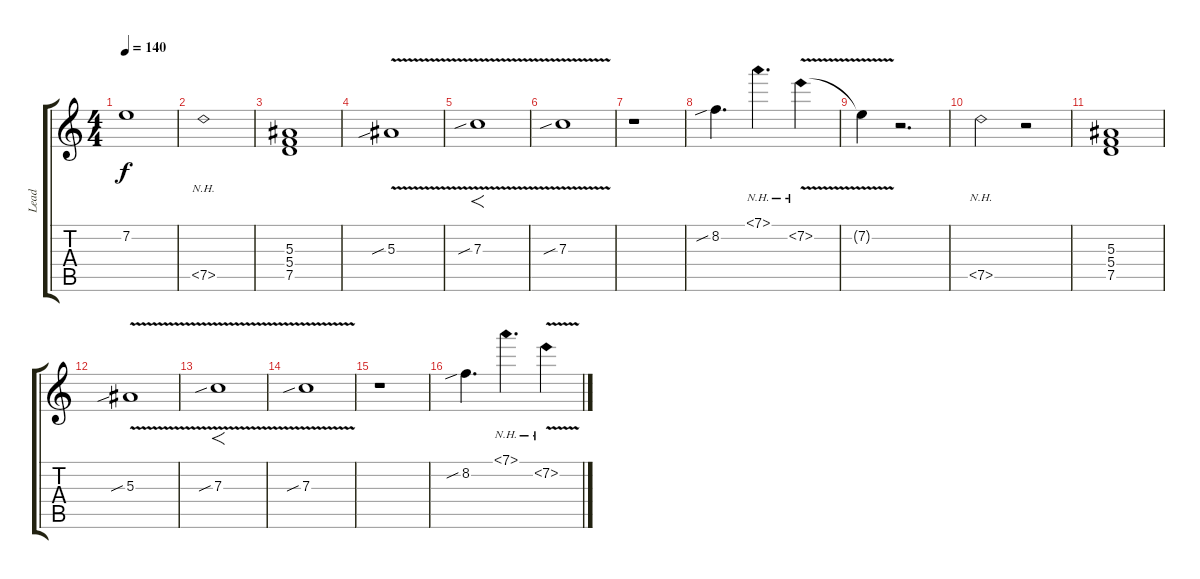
\track ("Lead" "Lead") {instrument distortionguitar}
\staff {score tabs}
\tuning (D4 A3 F3 C3 G2 C2) {hide}
\ts (4 4)
\tempo 140
\clef g2
\ks c
7.2{t}.1{dy f} |
7.5{nh}.1 |
(5.3 5.4 7.5).1 |
5.3{v sib}.1 |
7.3{v sib}.1{f} |
7.3{v sib}.1 |
r.1 |
8.2{sib}.4{d} 7.1{nh}.4{d} 7.2{nh v}.4 |
7.2{t}.4 r.2{d} |
7.5{nh}.2 r.2 |
(5.3 5.4 7.5).1 |
5.3{v sib}.1 |
7.3{v sib}.1{f} |
7.3{v sib}.1 |
r.1 |
8.2{sib}.4{d} 7.1{nh}.4{d} 7.2{nh v}.4
